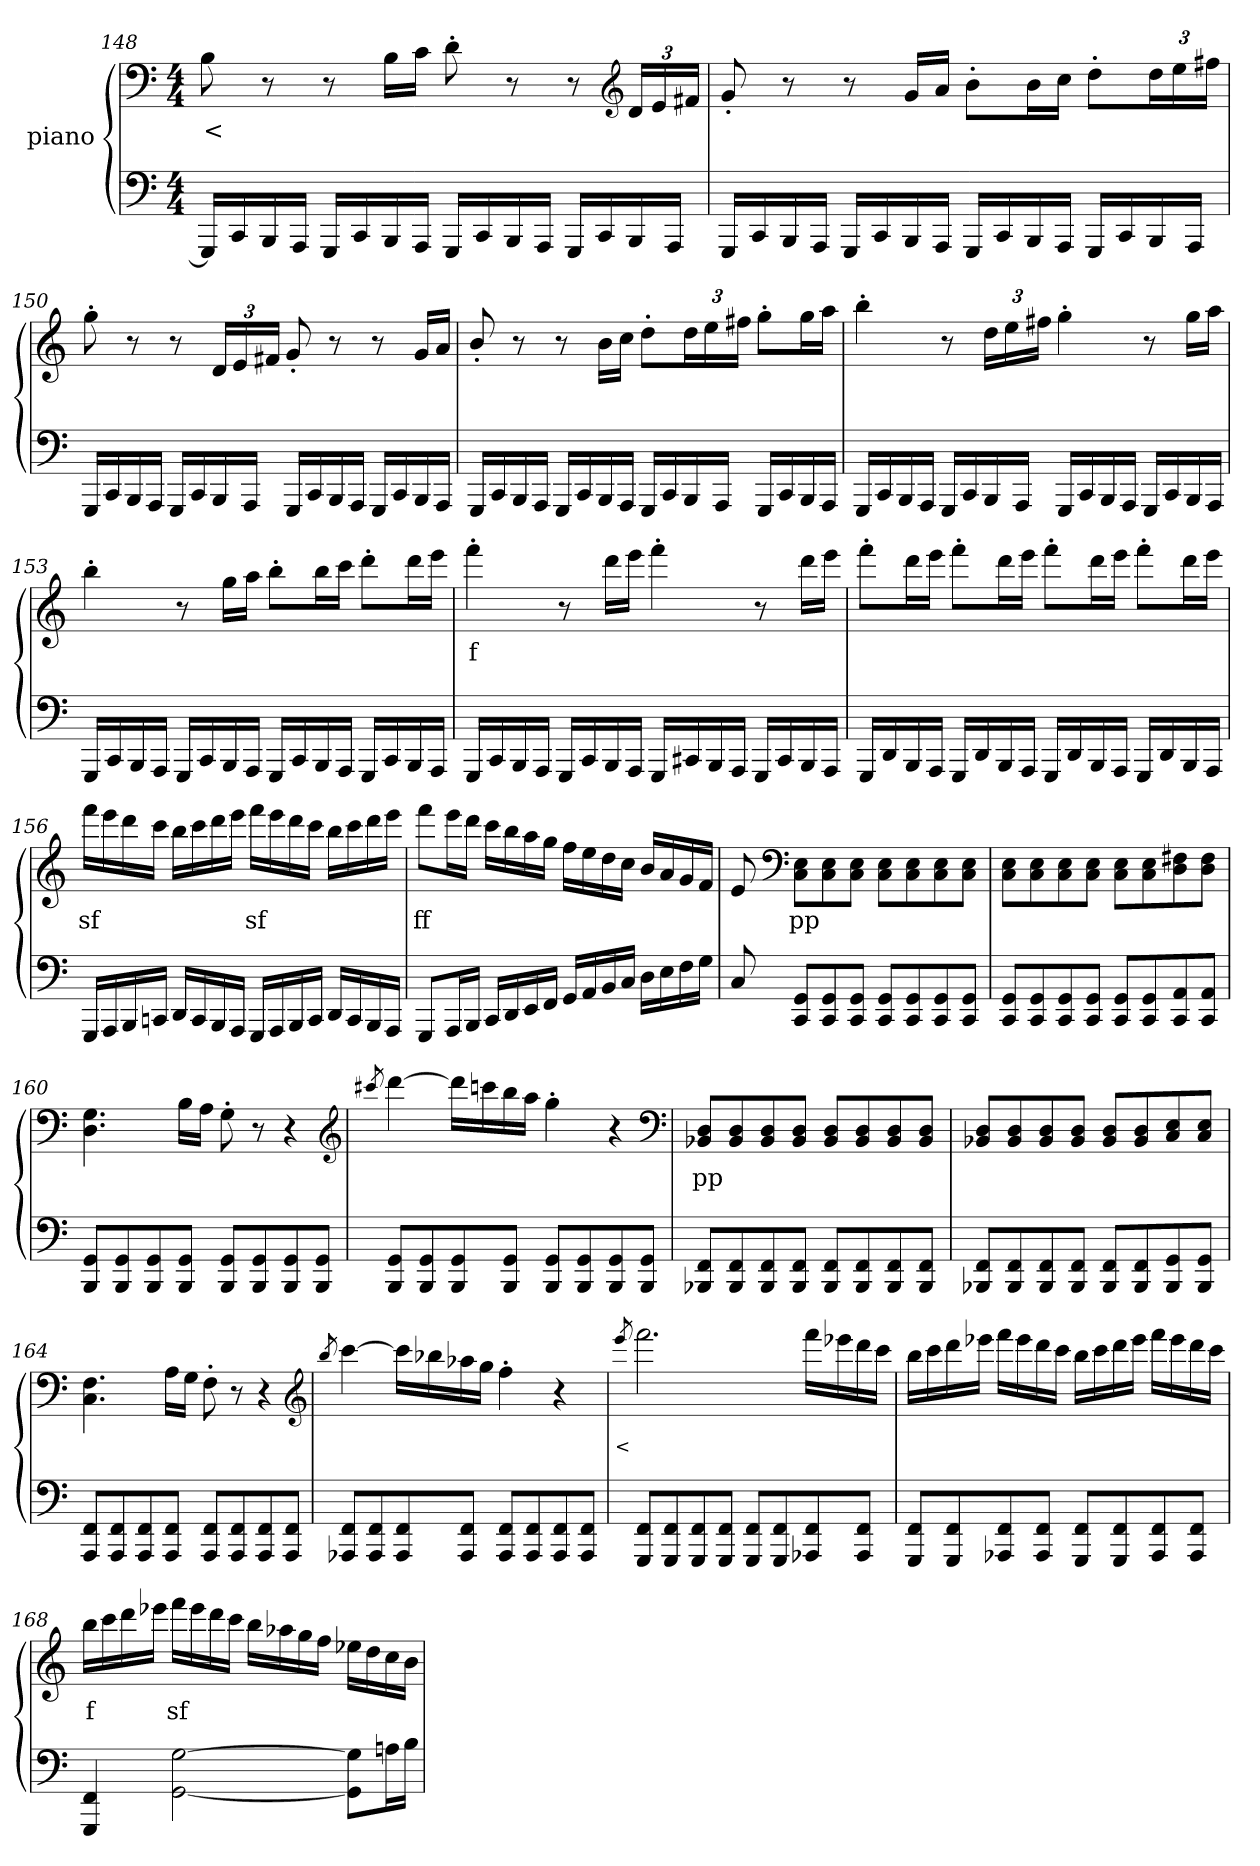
**kern	**kern	**text
*part2	*part1	*part1
*staff2	*staff1	*staff1
*	*I"piano	*
*clefF4	*clefF4	*
*k[]	*k[]	*
*C:	*C:	*
*M4/4	*M4/4	*
=148	=148	=148
16GGGLL]	8B	<
16CC	.	.
16BBB	8r	.
16AAAJJ	.	.
16GGGLL	8r	.
16CC	.	.
16BBB	16BLL	.
16AAAJJ	16cJJ	.
16GGGLL	8d'>	.
16CC	.	.
16BBB	8r	.
16AAAJJ	.	.
16GGGLL	8r	.
16CC	.	.
*	*clefG2	*
16BBB	24dLL	.
.	24e	.
16AAAJJ	.	.
.	24f#XJJ	.
=149	=149	=149
16GGGLL	8g'>	.
16CC	.	.
16BBB	8r	.
16AAAJJ	.	.
16GGGLL	8r	.
16CC	.	.
16BBB	16gLL	.
16AAAJJ	16aJJ	.
16GGGLL	8b'>L	.
16CC	.	.
16BBB	16bL	.
16AAAJJ	16ccJJ	.
16GGGLL	8dd'>L	.
16CC	.	.
16BBB	24ddL	.
.	24ee	.
16AAAJJ	.	.
.	24ff#XJJ	.
=150	=150	=150
16GGGLL	8gg'>	.
16CC	.	.
16BBB	8r	.
16AAAJJ	.	.
16GGGLL	8r	.
16CC	.	.
16BBB	24dLL	.
.	24e	.
16AAAJJ	.	.
.	24f#XJJ	.
16GGGLL	8g'>	.
16CC	.	.
16BBB	8r	.
16AAAJJ	.	.
16GGGLL	8r	.
16CC	.	.
16BBB	16gLL	.
16AAAJJ	16aJJ	.
=151	=151	=151
16GGGLL	8b'>/	.
16CC	.	.
16BBB	8r	.
16AAAJJ	.	.
16GGGLL	8r	.
16CC	.	.
16BBB	16bLL	.
16AAAJJ	16ccJJ	.
16GGGLL	8dd'>L	.
16CC	.	.
16BBB	24ddL	.
.	24ee	.
16AAAJJ	.	.
.	24ff#XJJ	.
16GGGLL	8gg'>L	.
16CC	.	.
16BBB	16ggL	.
16AAAJJ	16aaJJ	.
=152	=152	=152
16GGGLL	4bb'>	.
16CC	.	.
16BBB	.	.
16AAAJJ	.	.
16GGGLL	8r	.
16CC	.	.
16BBB	24ddLL	.
.	24ee	.
16AAAJJ	.	.
.	24ff#XJJ	.
16GGGLL	4gg'>	.
16CC	.	.
16BBB	.	.
16AAAJJ	.	.
16GGGLL	8r	.
16CC	.	.
16BBB	16ggLL	.
16AAAJJ	16aaJJ	.
=153	=153	=153
16GGGLL	4bb'>	.
16CC	.	.
16BBB	.	.
16AAAJJ	.	.
16GGGLL	8r	.
16CC	.	.
16BBB	16ggLL	.
16AAAJJ	16aaJJ	.
16GGGLL	8bb'>L	.
16CC	.	.
16BBB	16bbL	.
16AAAJJ	16cccJJ	.
16GGGLL	8ddd'>L	.
16CC	.	.
16BBB	16dddL	.
16AAAJJ	16eeeJJ	.
=154	=154	=154
16GGGLL	4fff'>	f
16CC	.	.
16BBB	.	.
16AAAJJ	.	.
16GGGLL	8r	.
16CC	.	.
16BBB	16dddLL	.
16AAAJJ	16eeeJJ	.
16GGGLL	4fff'>	.
16CC#X	.	.
16BBB	.	.
16AAAJJ	.	.
16GGGLL	8r	.
16CC#	.	.
16BBB	16dddLL	.
16AAAJJ	16eeeJJ	.
=155	=155	=155
16GGGLL	8fff'>L	.
16DD	.	.
16BBB	16dddL	.
16AAAJJ	16eeeJJ	.
16GGGLL	8fff'>L	.
16DD	.	.
16BBB	16dddL	.
16AAAJJ	16eeeJJ	.
16GGGLL	8fff'>L	.
16DD	.	.
16BBB	16dddL	.
16AAAJJ	16eeeJJ	.
16GGGLL	8fff'>L	.
16DD	.	.
16BBB	16dddL	.
16AAAJJ	16eeeJJ	.
=156	=156	=156
16GGGLL	16fffLL	sf
16AAA	16eee	.
16BBB	16ddd	.
16CCnJJ	16cccJJ	.
16DDLL	16bbLL	.
16CC	16ccc	.
16BBB	16ddd	.
16AAAJJ	16eeeJJ	.
16GGGLL	16fffLL	sf
16AAA	16eee	.
16BBB	16ddd	.
16CCJJ	16cccJJ	.
16DDLL	16bbLL	.
16CC	16ccc	.
16BBB	16ddd	.
16AAAJJ	16eeeJJ	.
=157	=157	=157
8GGGL	8fffL	ff
16AAAL	16eeeL	.
16BBBJJ	16dddJJ	.
16CCLL	16cccLL	.
16DD	16bb	.
16EE	16aa	.
16FFJJ	16ggJJ	.
16GGLL	16ffLL	.
16AA	16ee	.
16BB	16dd	.
16CJJ	16ccJJ	.
16DLL	16bLL	.
16E	16a	.
16F	16g	.
16GJJ	16fJJ	.
=158	=158	=158
8C	8e	.
*	*clefF4	*
8CC 8GGL	8C 8EL	pp
8CC 8GG	8C 8E	.
8CC 8GGJ	8C 8EJ	.
8CC 8GGL	8C 8EL	.
8CC 8GG	8C 8E	.
8CC 8GG	8C 8E	.
8CC 8GGJ	8C 8EJ	.
=159	=159	=159
8CC 8GGL	8C 8EL	.
8CC 8GG	8C 8E	.
8CC 8GG	8C 8E	.
8CC 8GGJ	8C 8EJ	.
8CC 8GGL	8C 8EL	.
8CC 8GG	8C 8E	.
8CC 8AA	8D 8F#X	.
8CC 8AAJ	8D 8F#J	.
=160	=160	=160
8BBB 8GGL	4.D 4.G	.
8BBB 8GG	.	.
8BBB 8GG	.	.
8BBB 8GGJ	16BLL	.
.	16AJJ	.
8BBB 8GGL	8G'>	.
8BBB 8GG	8r	.
8BBB 8GG	4r	.
8BBB 8GGJ	.	.
*	*clefG2	*
=161	=161	=161
.	8qccc#X	.
8BBB 8GGL	[4ddd	.
8BBB 8GG	.	.
8BBB 8GG	16dddLL]	.
.	16cccn	.
8BBB 8GGJ	16bb	.
.	16aaJJ	.
8BBB 8GGL	4gg'>	.
8BBB 8GG	.	.
8BBB 8GG	4r	.
8BBB 8GGJ	.	.
*	*clefF4	*
=162	=162	=162
8BBB-X 8FFL	8BB-X 8DL	pp
8BBB- 8FF	8BB- 8D	.
8BBB- 8FF	8BB- 8D	.
8BBB- 8FFJ	8BB- 8DJ	.
8BBB- 8FFL	8BB- 8DL	.
8BBB- 8FF	8BB- 8D	.
8BBB- 8FF	8BB- 8D	.
8BBB- 8FFJ	8BB- 8DJ	.
=163	=163	=163
8BBB-X 8FFL	8BB-X 8DL	.
8BBB- 8FF	8BB- 8D	.
8BBB- 8FF	8BB- 8D	.
8BBB- 8FFJ	8BB- 8DJ	.
8BBB- 8FFL	8BB- 8DL	.
8BBB- 8FF	8BB- 8D	.
8BBB- 8GG	8C 8E	.
8BBB- 8GGJ	8C 8EJ	.
=164	=164	=164
8AAA 8FFL	4.C 4.F	.
8AAA 8FF	.	.
8AAA 8FF	.	.
8AAA 8FFJ	16ALL	.
.	16GJJ	.
8AAA 8FFL	8F'>	.
8AAA 8FF	8r	.
8AAA 8FF	4r	.
8AAA 8FFJ	.	.
*	*clefG2	*
=165	=165	=165
.	8qbb	.
8AAA-X 8FFL	[4ccc	.
8AAA- 8FF	.	.
8AAA- 8FF	16cccLL]	.
.	16bb-X	.
8AAA- 8FFJ	16aa-X	.
.	16ggJJ	.
8AAA- 8FFL	4ff'>	.
8AAA- 8FF	.	.
8AAA- 8FF	4r	.
8AAA- 8FFJ	.	.
=166	=166	=166
.	8qeee	<
8GGG 8FFL	2.fff	.
8GGG 8FF	.	.
8GGG 8FF	.	.
8GGG 8FFJ	.	.
8GGG 8FFL	.	.
8GGG 8FF	.	.
8AAA-X 8FF	16fffLL	.
.	16eee-X	.
8AAA- 8FFJ	16ddd	.
.	16cccJJ	.
=167	=167	=167
8GGG 8FFL	16bbLL	.
.	16ccc	.
8GGG 8FF	16ddd	.
.	16eee-XJJ	.
8AAA-X 8FF	16fffLL	.
.	16eee-	.
8AAA- 8FFJ	16ddd	.
.	16cccJJ	.
8GGG 8FFL	16bbLL	.
.	16ccc	.
8GGG 8FF	16ddd	.
.	16eee-JJ	.
8AAA- 8FF	16fffLL	.
.	16eee-	.
8AAA- 8FFJ	16ddd	.
.	16cccJJ	.
=168	=168	=168
4GGG 4FF	16bbLL	f
.	16ccc	.
.	16ddd	.
.	16eee-XJJ	.
[2GG\ [2G\	16fffLL	sf
.	16eee-	.
.	16ddd	.
.	16cccJJ	.
.	16bbLL	.
.	16aa-X	.
.	16gg	.
.	16ffJJ	.
8GG] 8G]L	16ee-LL	.
.	16dd	.
16AnL	16cc	.
16BJJ	16bJJ	.
=	=	=
*-	*-	*-
